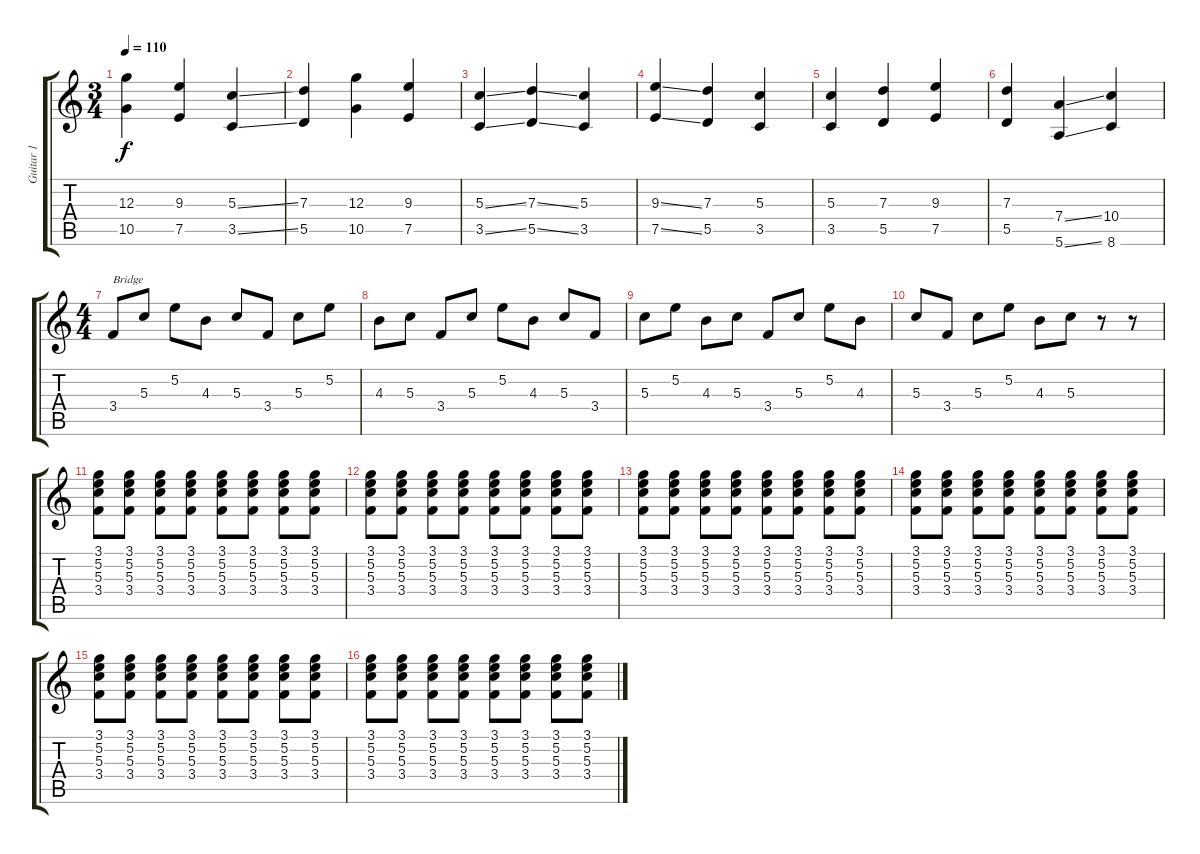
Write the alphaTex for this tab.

\track ("Guitar 1" "Guitar 1") {instrument electricguitarclean}
\staff {score tabs}
\tuning (E4 B3 G3 D3 A2 E2) {hide}
\ts (3 4)
\tempo 110
\clef g2
\ks c
(12.3 10.5).4{dy f} (9.3 7.5).4 (5.3{ss} 3.5{ss}).4 |
(7.3 5.5).4 (12.3 10.5).4 (9.3 7.5).4 |
(5.3{ss} 3.5{ss}).4 (7.3{ss} 5.5{ss}).4 (5.3 3.5).4 |
(9.3{ss} 7.5{ss}).4 (7.3 5.5).4 (5.3 3.5).4 |
(5.3 3.5).4 (7.3 5.5).4 (9.3 7.5).4 |
(7.3 5.5).4 (7.4{ss} 5.6{ss}).4 (10.4 8.6).4 |
\ts (4 4)
3.4.8{txt "Bridge"} 5.3.8 5.2.8 4.3.8 5.3.8 3.4.8 5.3.8 5.2.8 |
4.3.8 5.3.8 3.4.8 5.3.8 5.2.8 4.3.8 5.3.8 3.4.8 |
5.3.8 5.2.8 4.3.8 5.3.8 3.4.8 5.3.8 5.2.8 4.3.8 |
5.3.8 3.4.8 5.3.8 5.2.8 4.3.8 5.3.8 r.8 r.8 |
(3.1 5.2 5.3 3.4).8 (3.1 5.2 5.3 3.4).8 (3.1 5.2 5.3 3.4).8 (3.1 5.2 5.3 3.4).8 (3.1 5.2 5.3 3.4).8 (3.1 5.2 5.3 3.4).8 (3.1 5.2 5.3 3.4).8 (3.1 5.2 5.3 3.4).8 |
(3.1 5.2 5.3 3.4).8 (3.1 5.2 5.3 3.4).8 (3.1 5.2 5.3 3.4).8 (3.1 5.2 5.3 3.4).8 (3.1 5.2 5.3 3.4).8 (3.1 5.2 5.3 3.4).8 (3.1 5.2 5.3 3.4).8 (3.1 5.2 5.3 3.4).8 |
(3.1 5.2 5.3 3.4).8 (3.1 5.2 5.3 3.4).8 (3.1 5.2 5.3 3.4).8 (3.1 5.2 5.3 3.4).8 (3.1 5.2 5.3 3.4).8 (3.1 5.2 5.3 3.4).8 (3.1 5.2 5.3 3.4).8 (3.1 5.2 5.3 3.4).8 |
(3.1 5.2 5.3 3.4).8 (3.1 5.2 5.3 3.4).8 (3.1 5.2 5.3 3.4).8 (3.1 5.2 5.3 3.4).8 (3.1 5.2 5.3 3.4).8 (3.1 5.2 5.3 3.4).8 (3.1 5.2 5.3 3.4).8 (3.1 5.2 5.3 3.4).8 |
(3.1 5.2 5.3 3.4).8 (3.1 5.2 5.3 3.4).8 (3.1 5.2 5.3 3.4).8 (3.1 5.2 5.3 3.4).8 (3.1 5.2 5.3 3.4).8 (3.1 5.2 5.3 3.4).8 (3.1 5.2 5.3 3.4).8 (3.1 5.2 5.3 3.4).8 |
(3.1 5.2 5.3 3.4).8 (3.1 5.2 5.3 3.4).8 (3.1 5.2 5.3 3.4).8 (3.1 5.2 5.3 3.4).8 (3.1 5.2 5.3 3.4).8 (3.1 5.2 5.3 3.4).8 (3.1 5.2 5.3 3.4).8 (3.1 5.2 5.3 3.4).8
